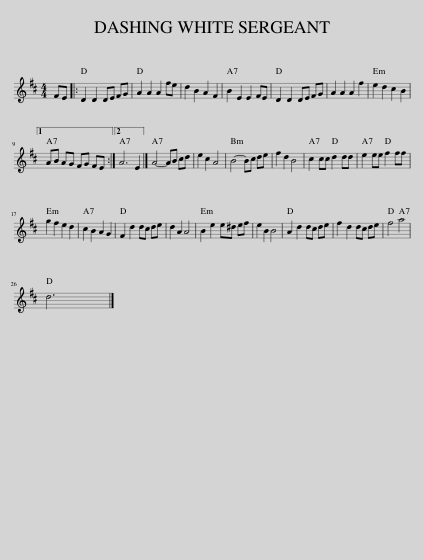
X:1
L:1/8
M:4/4
I:linebreak $
K:D
V:1 treble
V:1
 FE |: D2 D2 DE FG | A2 A2 A2 fe | d2 B2 A2 F2 | B2 E2 E2 FE | %5
 D2 D2 DE FG | A2 A2 A2 f2 | e2 d2 c2 B2 |1$ AB AG FG FE :|2 A6 E2 |] %10
 A4- AB cd | e2 c2 A4 | B4- Bc de | f2 d2 B4 | c2 cc d2 dd | %15
 e2 ee f2 ff |$ g2 f2 e2 d2 | c2 B2 A2 G2 | F2 d2 dc de | d2 A2 A4 | %20
 B2 e2 e^d ef | e2 B2 B4 | A2 d2 dc de | f2 d2 dc de | f4 a4 |$ %25
 d6 |] %26
